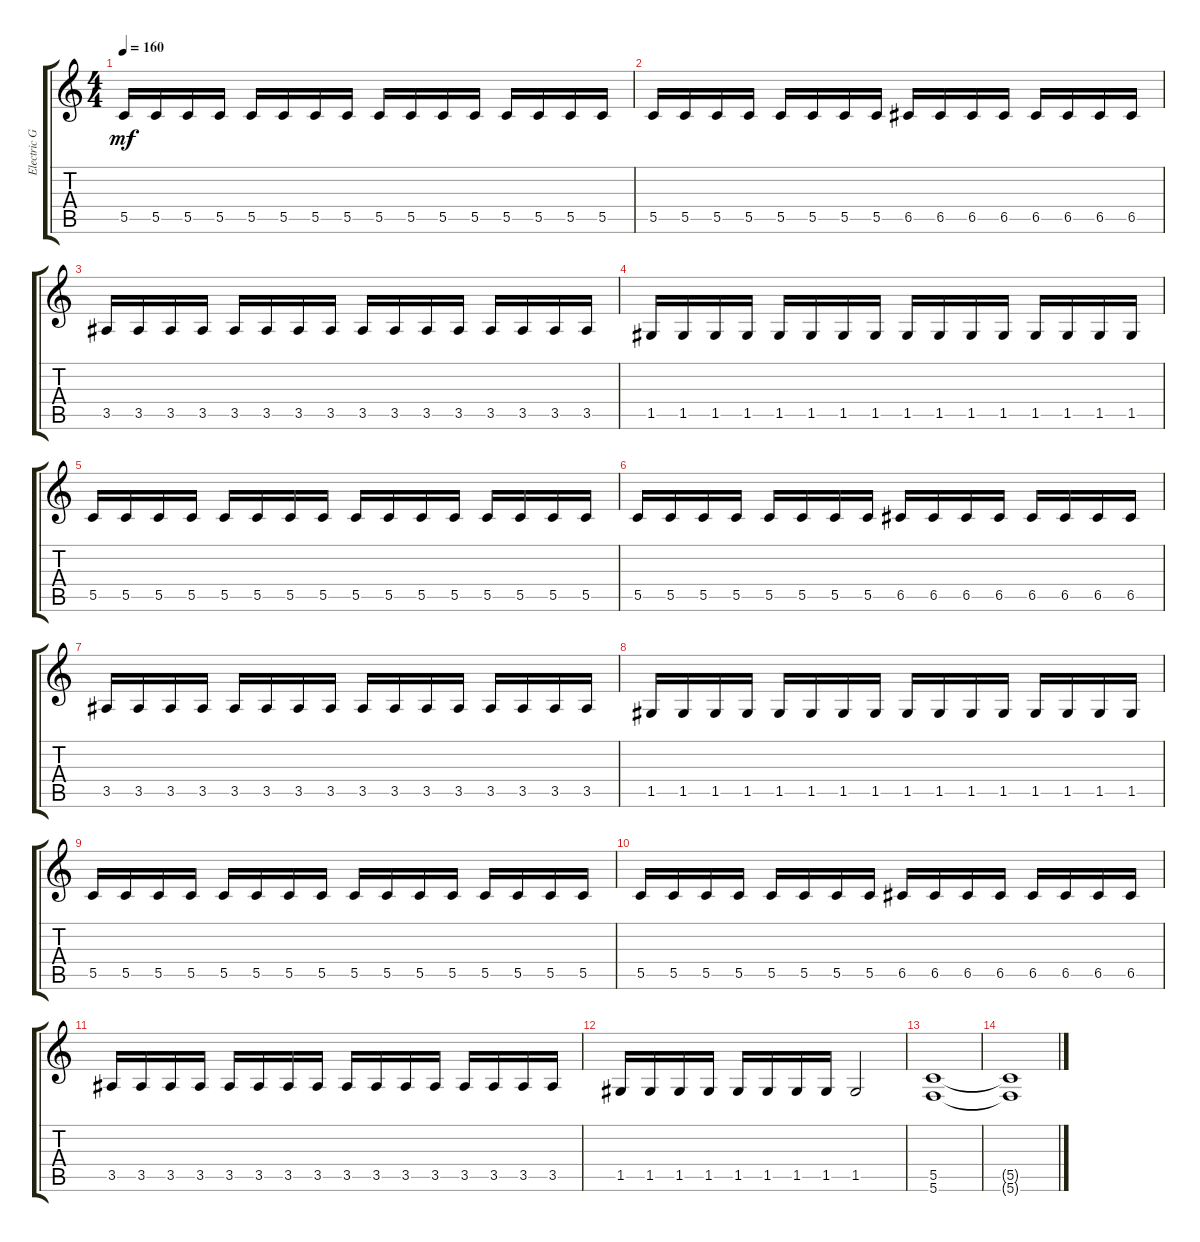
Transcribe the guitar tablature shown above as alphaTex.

\track ("Electric Guitar" "Electric G") {instrument distortionguitar}
\staff {score tabs}
\tuning (D4 A3 F3 C3 G2 C2) {hide}
\ts (4 4)
\tempo 160
\clef g2
\ks c
5.5.16{dy mf} 5.5.16 5.5.16 5.5.16 5.5.16 5.5.16 5.5.16 5.5.16 5.5.16 5.5.16 5.5.16 5.5.16 5.5.16 5.5.16 5.5.16 5.5.16 |
5.5.16 5.5.16 5.5.16 5.5.16 5.5.16 5.5.16 5.5.16 5.5.16 6.5.16 6.5.16 6.5.16 6.5.16 6.5.16 6.5.16 6.5.16 6.5.16 |
3.5.16 3.5.16 3.5.16 3.5.16 3.5.16 3.5.16 3.5.16 3.5.16 3.5.16 3.5.16 3.5.16 3.5.16 3.5.16 3.5.16 3.5.16 3.5.16 |
1.5.16 1.5.16 1.5.16 1.5.16 1.5.16 1.5.16 1.5.16 1.5.16 1.5.16 1.5.16 1.5.16 1.5.16 1.5.16 1.5.16 1.5.16 1.5.16 |
5.5.16 5.5.16 5.5.16 5.5.16 5.5.16 5.5.16 5.5.16 5.5.16 5.5.16 5.5.16 5.5.16 5.5.16 5.5.16 5.5.16 5.5.16 5.5.16 |
5.5.16 5.5.16 5.5.16 5.5.16 5.5.16 5.5.16 5.5.16 5.5.16 6.5.16 6.5.16 6.5.16 6.5.16 6.5.16 6.5.16 6.5.16 6.5.16 |
3.5.16 3.5.16 3.5.16 3.5.16 3.5.16 3.5.16 3.5.16 3.5.16 3.5.16 3.5.16 3.5.16 3.5.16 3.5.16 3.5.16 3.5.16 3.5.16 |
1.5.16 1.5.16 1.5.16 1.5.16 1.5.16 1.5.16 1.5.16 1.5.16 1.5.16 1.5.16 1.5.16 1.5.16 1.5.16 1.5.16 1.5.16 1.5.16 |
5.5.16 5.5.16 5.5.16 5.5.16 5.5.16 5.5.16 5.5.16 5.5.16 5.5.16 5.5.16 5.5.16 5.5.16 5.5.16 5.5.16 5.5.16 5.5.16 |
5.5.16 5.5.16 5.5.16 5.5.16 5.5.16 5.5.16 5.5.16 5.5.16 6.5.16 6.5.16 6.5.16 6.5.16 6.5.16 6.5.16 6.5.16 6.5.16 |
3.5.16 3.5.16 3.5.16 3.5.16 3.5.16 3.5.16 3.5.16 3.5.16 3.5.16 3.5.16 3.5.16 3.5.16 3.5.16 3.5.16 3.5.16 3.5.16 |
1.5.16 1.5.16 1.5.16 1.5.16 1.5.16 1.5.16 1.5.16 1.5.16 1.5.2 |
(5.5 5.6).1 |
(5.5{t} 5.6{t}).1
